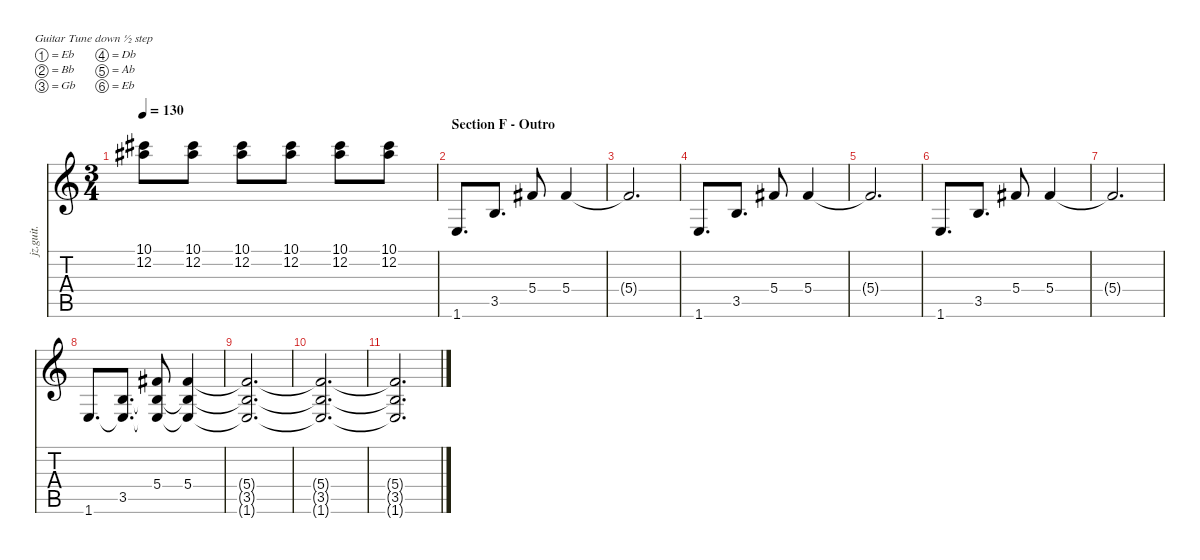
\defaultSystemsLayout 4
\hideDynamics
\bracketExtendMode nobrackets
\otherSystemsTrackNameOrientation horizontal
\track ("Track 1" "jz.guit.") {instrument electricguitarjazz}
\staff {score tabs}
\tuning (Eb4 Bb3 Gb3 Db3 Ab2 Eb2)
\ts (3 4)
\tempo 130
\clef g2
\ks c
(10.1{acc #} 12.2{acc #}).8{dy f beam Down} (10.1{acc #} 12.2{acc #}).8{beam Down} (10.1{acc #} 12.2{acc #}).8{beam Down} (10.1{acc #} 12.2{acc #}).8{beam Down} (10.1{acc #} 12.2{acc #}).8{beam Down} (10.1{acc #} 12.2{acc #}).8{beam Down} |
\section ("" "Section F - Outro")
1.6.8{d beam Up} 3.5.8{d beam Up} 5.4{acc #}.8{beam Up} 5.4{acc #}.4{beam Up} |
5.4{t acc #}.2{d beam Up} |
1.6.8{d beam Up} 3.5.8{d beam Up} 5.4{acc #}.8{beam Up} 5.4{acc #}.4{beam Up} |
5.4{t acc #}.2{d beam Up} |
1.6.8{d beam Up} 3.5.8{d beam Up} 5.4{acc #}.8{beam Up} 5.4{acc #}.4{beam Up} |
5.4{t acc #}.2{d beam Up} |
1.6.8{d beam Up} (3.5 1.6{t}).8{d beam Up} (5.4{acc #} 3.5{t} 1.6{t}).8{beam Up} (5.4{acc #} 3.5{t} 1.6{t}).4{beam Up} |
(5.4{t acc #} 3.5{t} 1.6{t}).2{d beam Up} |
(5.4{t acc #} 3.5{t} 1.6{t}).2{d beam Up} |
(5.4{t acc #} 3.5{t} 1.6{t}).2{d beam Up}
